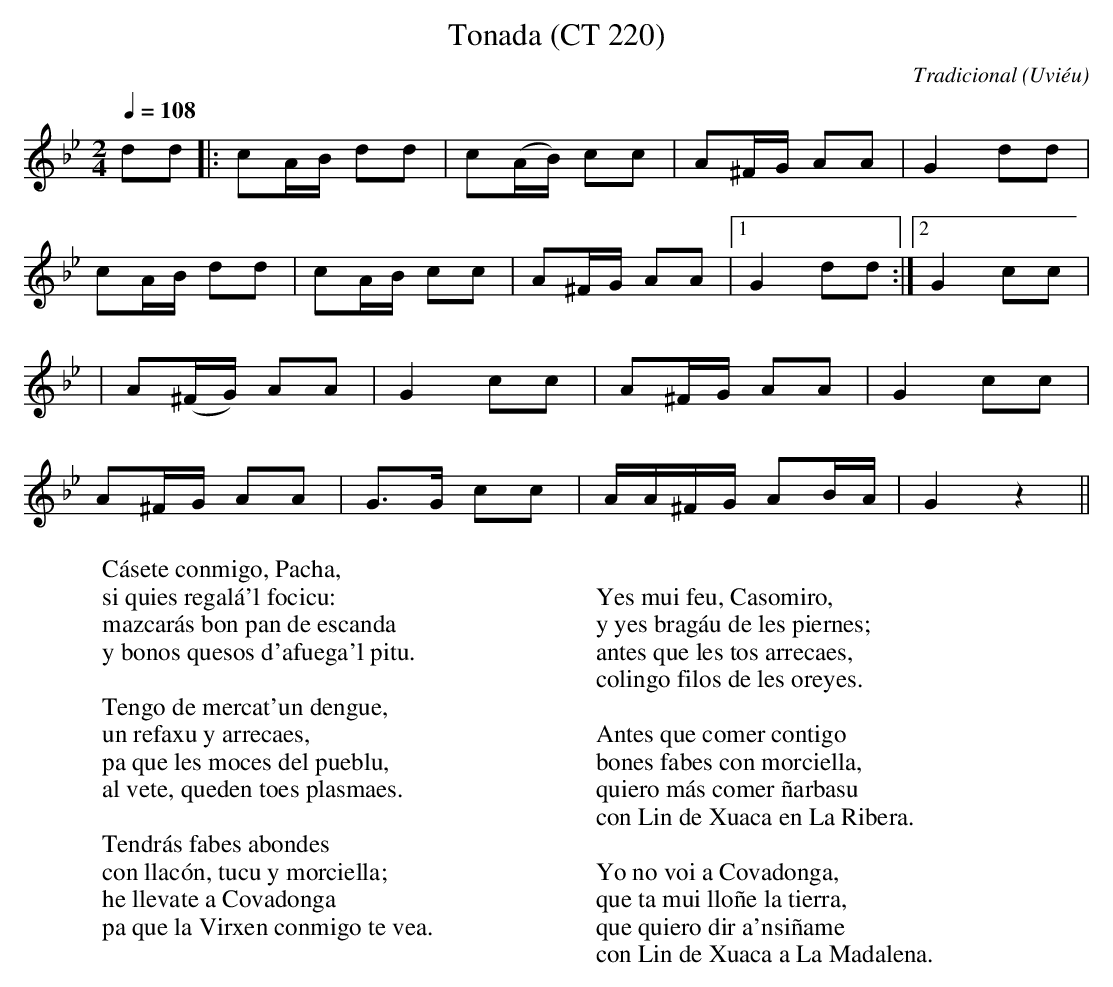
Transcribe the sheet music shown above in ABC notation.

X:1
T:Tonada (CT 220)
C:Tradicional
O:Uviéu
M:2/4
L:1/8
Q:1/4=108
K:Gm
dd|:cA/B/ dd|c(A/B/) cc|A^F/G/ AA|G2 dd|
cA/B/ dd|cA/B/ cc|A^F/G/ AA|[1 G2 dd:|[2 G2 cc|
|A(^F/G/) AA|G2 cc|A^F/G/ AA|G2 cc|
A^F/G/ AA|G>G cc|A/A/^F/G/ AB/A/|G2 z2||
W:Cásete conmigo, Pacha,
W:si quies regalá'l focicu:
W:mazcarás bon pan de escanda
W:y bonos quesos d'afuega'l pitu.
W:
W:Tengo de mercat'un dengue,
W:un refaxu y arrecaes,
W:pa que les moces del pueblu,
W:al vete, queden toes plasmaes.
W:
W:Tendrás fabes abondes
W:con llacón, tucu y morciella;
W:he llevate a Covadonga
W:pa que la Virxen conmigo te vea.
W:
W:
W:Yes mui feu, Casomiro,
W:y yes bragáu de les piernes;
W:antes que les tos arrecaes,
W:colingo filos de les oreyes.
W:
W:Antes que comer contigo
W:bones fabes con morciella,
W:quiero más comer ñarbasu
W:con Lin de Xuaca en La Ribera.
W:
W:Yo no voi a Covadonga,
W:que ta mui lloñe la tierra,
W:que quiero dir a'nsiñame
W:con Lin de Xuaca a La Madalena.
W:
